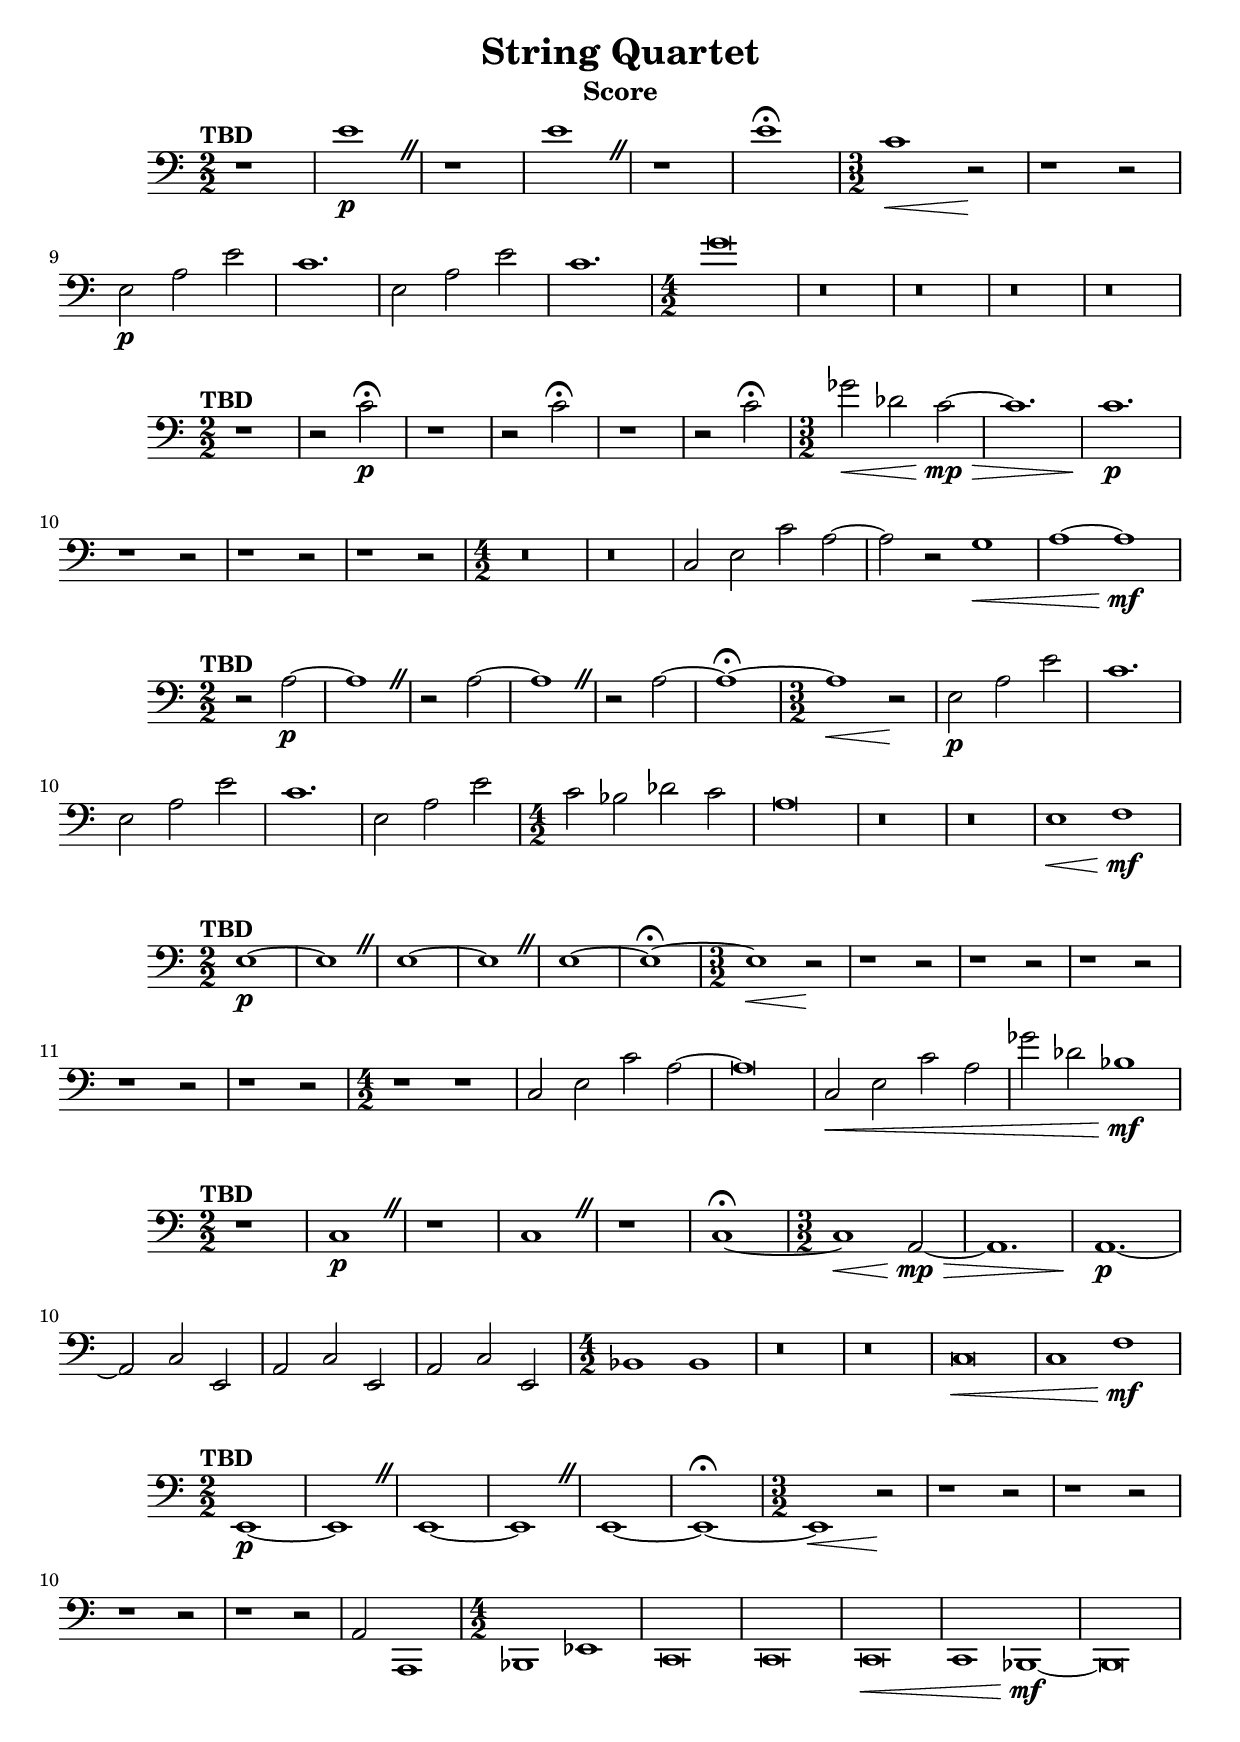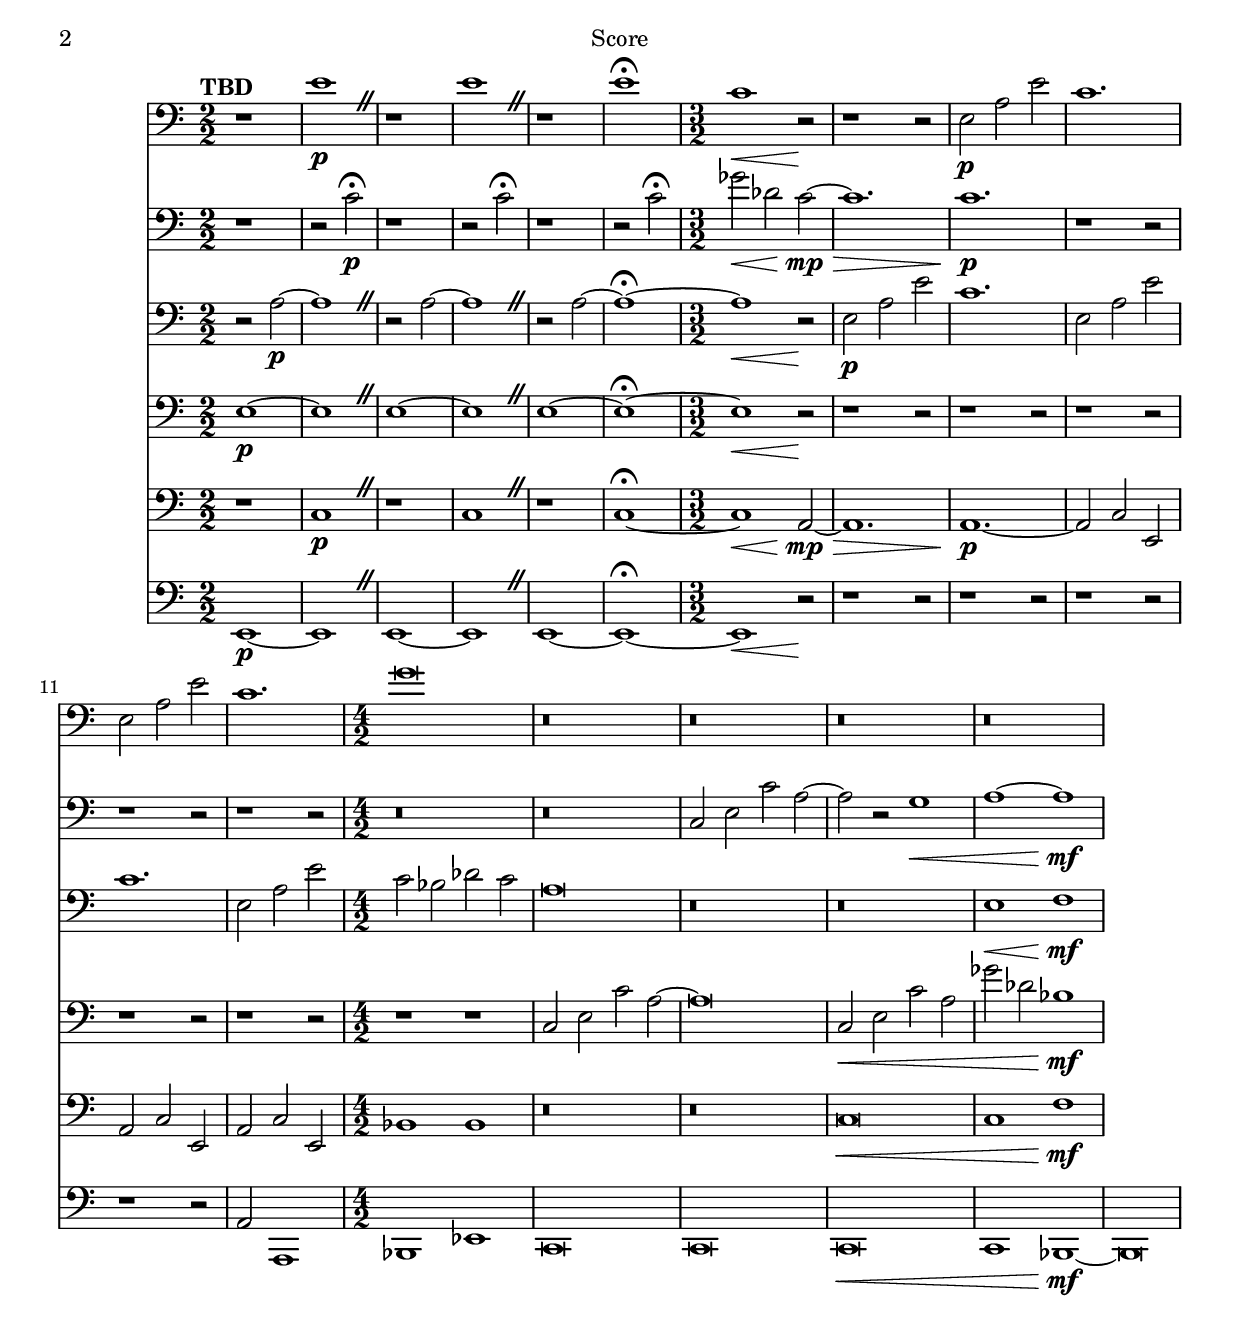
\version "2.18.2"
\language "english"
\version "2.18.2"
\language "english"

\header {
  title = "Tuba - Euphonium Chorale"
  instrument = "Euphonium I"
}

euphone = 
  \relative c' {
    \clef "bass"
    \time 2/2
    \numericTimeSignature
    \tempo "TBD"
    
    \override BreathingSign.text = \markup { \musicglyph #"scripts.caesura.straight" }
    r1 | e\p \breathe | r1 | e \breathe | r1 | e \fermata |
    
    \time 3/2
    
    c1\< r2\! | r1 r2 | e,2\p a e' |  c1. | e,2 a e' |  c1. |
    
    \time 4/2
    
    g'\breve | r | r | r | r
  }
  
{\new Staff \euphone}

\version "2.18.2"
\language "english"

\header {
  title = "Tuba - Euphonium Chorale"
  instrument = "Euphonium II"
}

euphtwo = 
  \relative c {
    \clef "bass"
    \time 2/2
    \numericTimeSignature
    \tempo "TBD"
    
    \override BreathingSign.text = \markup { \musicglyph #"scripts.caesura.straight" }
    
    r1 |  r2 c'\p \fermata | r1 | r2 c \fermata | r1 | r2 c \fermata
    
    \time 3/2
    
    gf'2\< df c\mp\>~ | c1. | c\p | r1 r2 | r1 r2 | r1 r2 |
    
    \time 4/2
    
    r\breve | r | c,2 e c' a~ | a r g1\< | a~ a\mf
  }
  
{\new Staff \euphtwo}

\version "2.18.2"
\language "english"

\header {
  title = "Tuba - Euphonium Chorale"
  instrument = "Euphonium III"
}

euphthree = 
  \relative c' {
    \clef "bass"
    \time 2/2
    \numericTimeSignature
    \tempo "TBD"
    
    \override BreathingSign.text = \markup { \musicglyph #"scripts.caesura.straight" }
    
    r2 a~\p | a1 \breathe | r2 a~ | a1 \breathe | r2 a~ | a1~ \fermata |
    
    \time 3/2
    
    a\< r2\! | e2\p a e' | c1. | e,2 a e' |c1. | e,2 a e' |
    
    \time 4/2
    
    c2 bf df c | a\breve | r r | e1\< f\mf |
  }
  
{\new Staff \euphthree}

\version "2.18.2"
\language "english"

\header {
  title = "Tuba - Euphonium Chorale"
  instrument = "Euphonium IV"
}

euphfour = 
  \relative c {
    \clef "bass"
    \time 2/2
    \numericTimeSignature
    \tempo "TBD"
    
    \override BreathingSign.text = \markup { \musicglyph #"scripts.caesura.straight" }
    
    e1\p~ | e1 \breathe | e1~ | e1 \breathe | e1~ | e1~ \fermata |
    
    \time 3/2
    
    e\< r2\! | r1 r2 | r1 r2 | r1 r2 | r1 r2 | r1 r2 |
    
    \time 4/2
    
    r1 r | c2 e c' a~ | a\breve | c,2\< e c' a | gf' df bf1\mf |
  }
  
{\new Staff \euphfour}

\version "2.18.2"
\language "english"

\header {
  title = "Tuba - Euphonium Chorale"
  instrument = "Tuba I"
}

tubaone = 
  \relative c, {
    \clef "bass"
    \time 2/2
    \numericTimeSignature
    \tempo "TBD"
    
    \override BreathingSign.text = \markup { \musicglyph #"scripts.caesura.straight" }
    
    r1 | c'\p \breathe | r1 | c \breathe | r1 | c~ \fermata |
    
    \time 3/2
    
    c\< a2\mp\>~ | a1. | a\p~ | a2 c e, | a c e, | a c e, | 
    \time 4/2
    
    bf'1 bf | r\breve | r | c\< | c1 f\mf |
  }
  
{\new Staff \tubaone}

\version "2.18.2"
\language "english"

\header {
  title = "Tuba - Euphonium Chorale"
  instrument = "Tuba II"
}

tubatwo = 
  \relative c, {
    \clef "bass"
    \time 2/2
    \numericTimeSignature
    \tempo "TBD"
    
    \override BreathingSign.text = \markup { \musicglyph #"scripts.caesura.straight" }
    
    e1\p~ | e \breathe | e1~ | e \breathe | e1~ | e~ \fermata |
    
    \time 3/2
    
    e\< r2\! | r1 r2 | r1 r2 | r1 r2 | r1 r2 | a2 a,1 | 
    
    \time 4/2
    
    bf1 ef | c\breve | c | c\< | c1 bf1~\mf | bf\breve~ | 
  }
  
{\new Staff \tubatwo}


\header {
  title = "String Quartet"
  instrument = "Score"
}

\score {
 <<
   \new Staff \euphone
   \new Staff \euphtwo
   \new Staff \euphthree
   \new Staff \euphfour
   \new Staff \tubaone
   \new Staff \tubatwo
 >>
 
 %\midi {}
}
